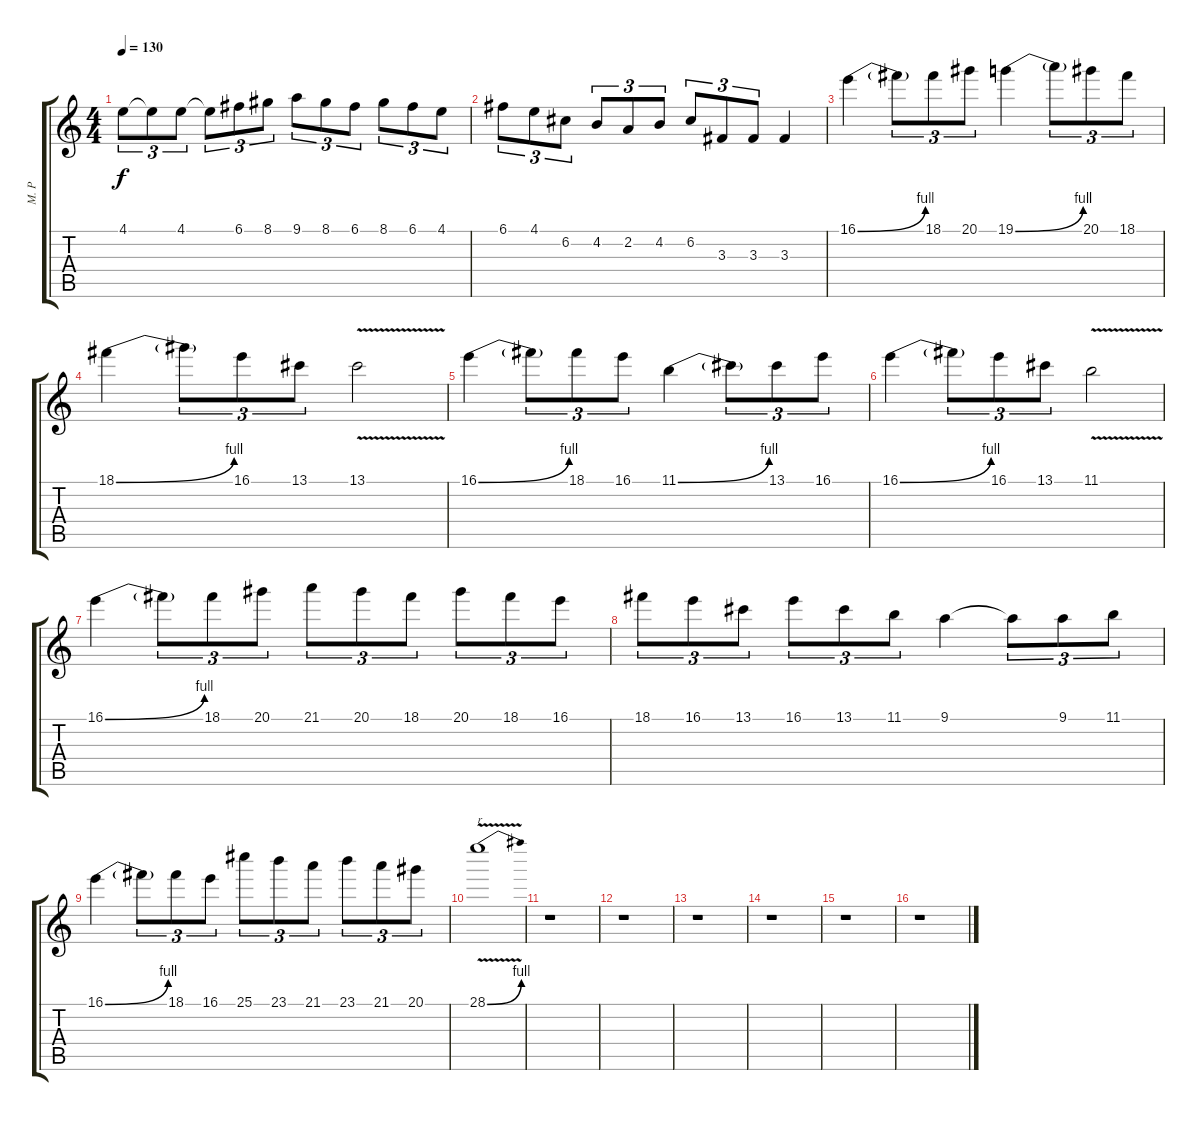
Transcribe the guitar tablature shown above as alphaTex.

\track ("      M. Persson (solo)" "      M. P") {instrument overdrivenguitar}
\staff {score tabs}
\tuning (C4 G3 Eb3 Bb2 F2 C2) {hide}
\ts (4 4)
\tempo 130
\clef g2
\ks c
4.1.8{tu (3 2) dy f} 4.1{t}.8{tu (3 2)} 4.1.8{tu (3 2)} 4.1{t}.8{tu (3 2)} 6.1.8{tu (3 2)} 8.1.8{tu (3 2)} 9.1.8{tu (3 2)} 8.1.8{tu (3 2)} 6.1.8{tu (3 2)} 8.1.8{tu (3 2)} 6.1.8{tu (3 2)} 4.1.8{tu (3 2)} |
6.1.8{tu (3 2)} 4.1.8{tu (3 2)} 6.2.8{tu (3 2)} 4.2.8{tu (3 2)} 2.2.8{tu (3 2)} 4.2.8{tu (3 2)} 6.2.8{tu (3 2)} 3.3.8{tu (3 2)} 3.3.8{tu (3 2)} 3.3.4 |
16.1{be (bend 0 0 60 4)}.4 16.1{t}.8{tu (3 2)} 18.1.8{tu (3 2)} 20.1.8{tu (3 2)} 19.1{be (bend 0 0 60 4)}.4 19.1{t}.8{tu (3 2)} 20.1.8{tu (3 2)} 18.1.8{tu (3 2)} |
18.1{be (bend 0 0 60 4)}.4 18.1{t}.8{tu (3 2)} 16.1.8{tu (3 2)} 13.1.8{tu (3 2)} 13.1{v}.2 |
16.1{be (bend 0 0 60 4)}.4 16.1{t}.8{tu (3 2)} 18.1.8{tu (3 2)} 16.1.8{tu (3 2)} 11.1{be (bend 0 0 60 4)}.4 11.1{t}.8{tu (3 2)} 13.1.8{tu (3 2)} 16.1.8{tu (3 2)} |
16.1{be (bend 0 0 60 4)}.4 16.1{t}.8{tu (3 2)} 16.1.8{tu (3 2)} 13.1.8{tu (3 2)} 11.1{v}.2 |
16.1{be (bend 0 0 60 4)}.4 16.1{t}.8{tu (3 2)} 18.1.8{tu (3 2)} 20.1.8{tu (3 2)} 21.1.8{tu (3 2)} 20.1.8{tu (3 2)} 18.1.8{tu (3 2)} 20.1.8{tu (3 2)} 18.1.8{tu (3 2)} 16.1.8{tu (3 2)} |
18.1.8{tu (3 2)} 16.1.8{tu (3 2)} 13.1.8{tu (3 2)} 16.1.8{tu (3 2)} 13.1.8{tu (3 2)} 11.1.8{tu (3 2)} 9.1.4 9.1{t}.8{tu (3 2)} 9.1.8{tu (3 2)} 11.1.8{tu (3 2)} |
16.1{be (bend 0 0 60 4)}.4 16.1{t}.8{tu (3 2)} 18.1.8{tu (3 2)} 16.1.8{tu (3 2)} 25.1.8{tu (3 2)} 23.1.8{tu (3 2)} 21.1.8{tu (3 2)} 23.1.8{tu (3 2)} 21.1.8{tu (3 2)} 20.1.8{tu (3 2)} |
28.1{be (bend 0 0 60 4) v}.1{txt "r"} |
r.1 |
r.1 |
r.1 |
r.1 |
r.1 |
r.1
